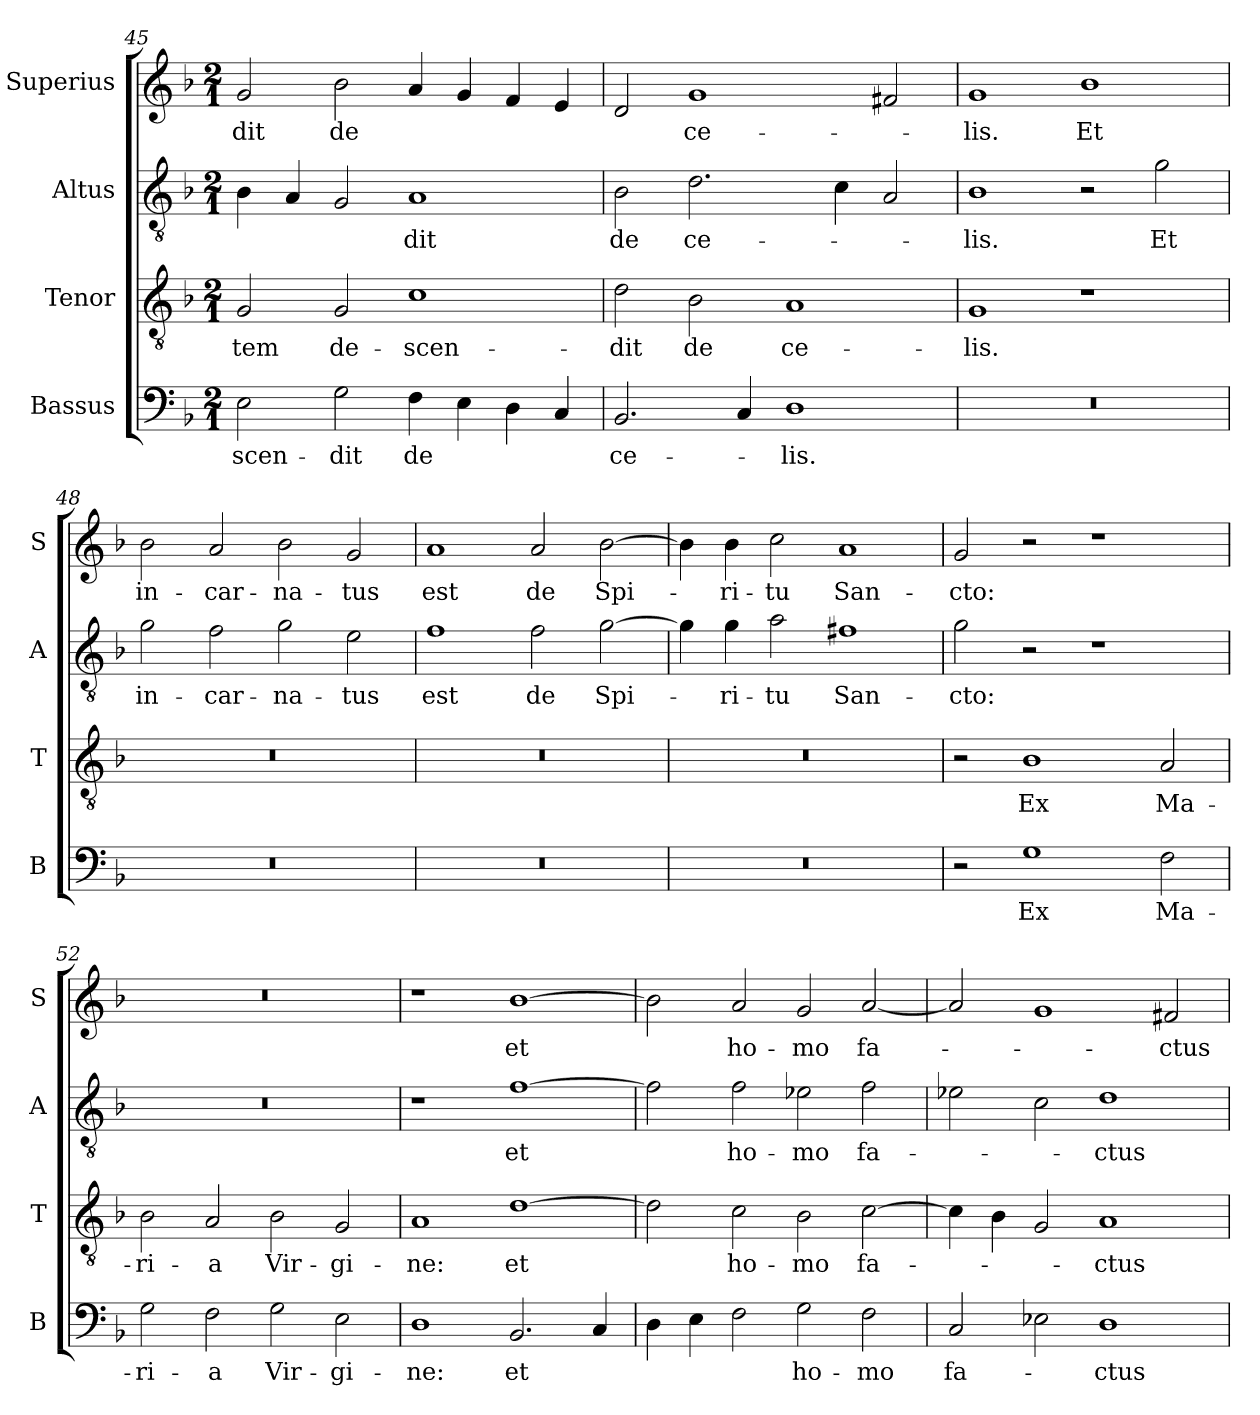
**kern	**text	**kern	**text	**kern	**text	**kern	**text
*part4	*part4	*part3	*part3	*part2	*part2	*part1	*part1
*staff4	*staff4	*staff3	*staff3	*staff2	*staff2	*staff1	*staff1
*I"Bassus	*	*I"Tenor	*	*I"Altus	*	*I"Superius	*
*I'B	*	*I'T	*	*I'A	*	*I'S	*
*clefF4	*	*clefGv2	*	*clefGv2	*	*clefG2	*
*k[b-]	*	*k[b-]	*	*k[b-]	*	*k[b-]	*
*M2/1	*	*M2/1	*	*M2/1	*	*M2/1	*
=45	=45	=45	=45	=45	=45	=45	=45
2E	-scen-	2G	-tem	4B-	.	2g	-dit
.	.	.	.	4A	.	.	.
2G	-dit	2G	de-	2G	.	2b-	de
4F	de	1c	-scen-	1A	-dit	4a	.
4E	.	.	.	.	.	4g	.
4D	.	.	.	.	.	4f	.
4C	.	.	.	.	.	4e	.
=46	=46	=46	=46	=46	=46	=46	=46
2.BB-	ce-	2d	-dit	2B-	de	2d	.
.	.	2B-	de	2.d	ce-	1g	ce-
4C	.	.	.	.	.	.	.
1D	-lis.	1A	ce-	.	.	.	.
.	.	.	.	4c	.	.	.
.	.	.	.	2A	.	2f#X	.
=47	=47	=47	=47	=47	=47	=47	=47
0r	.	1G	-lis.	1B-	-lis.	1g	-lis.
.	.	1r	.	2r	.	1b-	Et
.	.	.	.	2g	Et	.	.
=48	=48	=48	=48	=48	=48	=48	=48
0r	.	0r	.	2g	in-	2b-	in-
.	.	.	.	2f	-car-	2a	-car-
.	.	.	.	2g	-na-	2b-	-na-
.	.	.	.	2e	-tus	2g	-tus
=49	=49	=49	=49	=49	=49	=49	=49
0r	.	0r	.	1f	est	1a	est
.	.	.	.	2f	de	2a	de
.	.	.	.	[2g	Spi-	[2b-	Spi-
=50	=50	=50	=50	=50	=50	=50	=50
0r	.	0r	.	4g]	.	4b-]	.
.	.	.	.	4g	-ri-	4b-	-ri-
.	.	.	.	2a	-tu	2cc	-tu
.	.	.	.	1f#X	San-	1a	San-
=51	=51	=51	=51	=51	=51	=51	=51
2r	.	2r	.	2g	-cto:	2g	-cto:
1G	Ex	1B-	Ex	2r	.	2r	.
.	.	.	.	1r	.	1r	.
2F	Ma-	2A	Ma-	.	.	.	.
=52	=52	=52	=52	=52	=52	=52	=52
2G	-ri-	2B-	-ri-	0r	.	0r	.
2F	-a	2A	-a	.	.	.	.
2G	Vir-	2B-	Vir-	.	.	.	.
2E	-gi-	2G	-gi-	.	.	.	.
=53	=53	=53	=53	=53	=53	=53	=53
1D	-ne:	1A	-ne:	1r	.	1r	.
2.BB-	et	[1d	et	[1f	et	[1b-	et
4C	.	.	.	.	.	.	.
=54	=54	=54	=54	=54	=54	=54	=54
4D	.	2d]	.	2f]	.	2b-]	.
4E	.	.	.	.	.	.	.
2F	.	2c	ho-	2f	ho-	2a	ho-
2G	ho-	2B-	-mo	2e-X	-mo	2g	-mo
2F	-mo	[2c	fa-	2f	fa-	[2a	fa-
=55	=55	=55	=55	=55	=55	=55	=55
2C	fa-	4c]	.	2e-X	.	2a]	.
.	.	4B-	.	.	.	.	.
2E-X	.	2G	.	2c	.	1g	.
1D	-ctus	1A	-ctus	1d	-ctus	.	.
.	.	.	.	.	.	2f#X	-ctus
=	=	=	=	=	=	=	=
*-	*-	*-	*-	*-	*-	*-	*-
